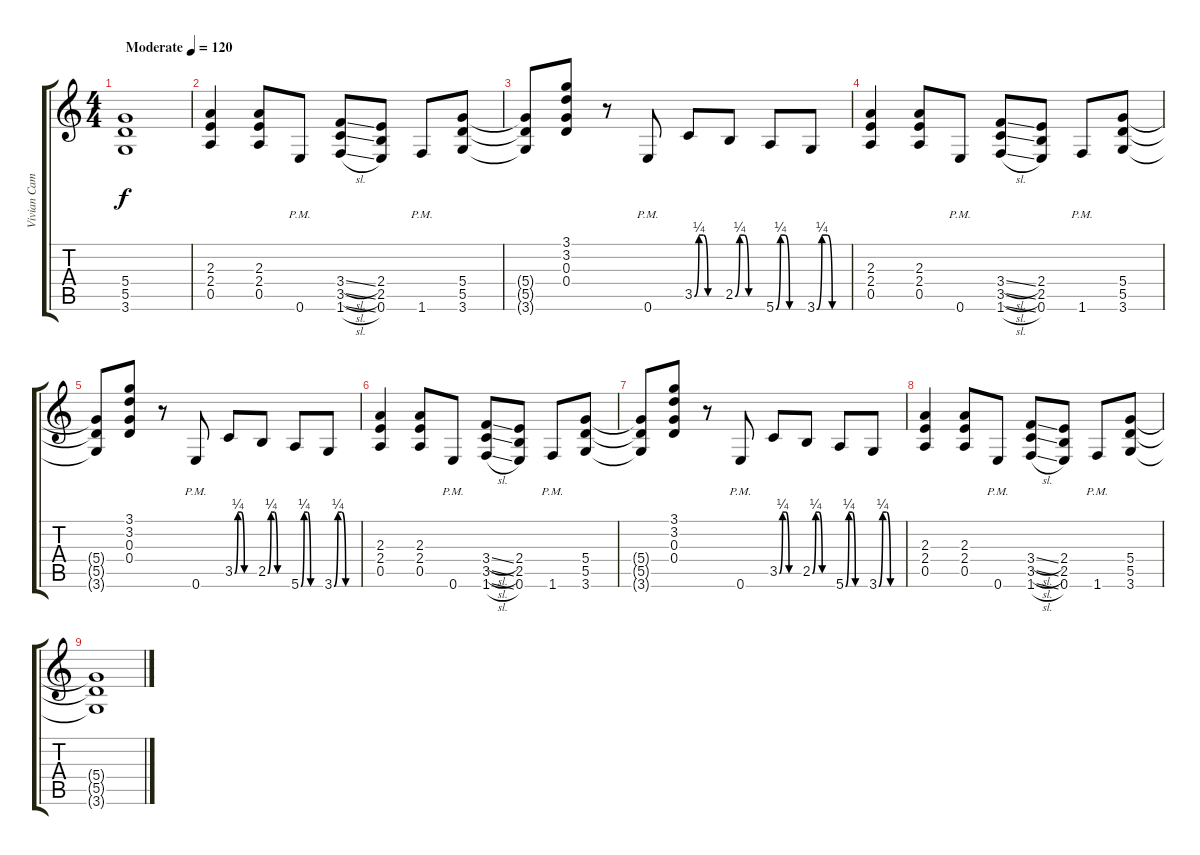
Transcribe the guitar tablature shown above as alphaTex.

\track ("Vivian Campbell I" "Vivian Cam") {instrument distortionguitar}
\staff {score tabs}
\tuning (E4 B3 G3 D3 A2 E2) {hide}
\ts (4 4)
\tempo (120 "Moderate")
\clef g2
\ks c
(5.4 5.5 3.6).1{dy f instrument distortionguitar} |
(2.3 2.4 0.5).4 (2.3 2.4 0.5).8 0.6{pm}.8 (3.4{sl} 3.5{sl} 1.6{sl}).8 (2.4 2.5 0.6).8 1.6{pm}.8 (5.4 5.5 3.6).8 |
(5.4{t} 5.5{t} 3.6{t}).8 (3.1 3.2 0.3 0.4).8 r.8 0.6{pm}.8 3.5{be (custom 0 0 10 1 20 1 30 0 60 0)}.8 2.5{be (custom 0 0 10 1 20 1 30 0 60 0)}.8 5.6{be (custom 0 0 10 1 20 1 30 0 60 0)}.8 3.6{be (custom 0 0 10 1 20 1 30 0 60 0)}.8 |
(2.3 2.4 0.5).4 (2.3 2.4 0.5).8 0.6{pm}.8 (3.4{sl} 3.5{sl} 1.6{sl}).8 (2.4 2.5 0.6).8 1.6{pm}.8 (5.4 5.5 3.6).8 |
(5.4{t} 5.5{t} 3.6{t}).8 (3.1 3.2 0.3 0.4).8 r.8 0.6{pm}.8 3.5{be (custom 0 0 10 1 20 1 30 0 60 0)}.8 2.5{be (custom 0 0 10 1 20 1 30 0 60 0)}.8 5.6{be (custom 0 0 10 1 20 1 30 0 60 0)}.8 3.6{be (custom 0 0 10 1 20 1 30 0 60 0)}.8 |
(2.3 2.4 0.5).4 (2.3 2.4 0.5).8 0.6{pm}.8 (3.4{sl} 3.5{sl} 1.6{sl}).8 (2.4 2.5 0.6).8 1.6{pm}.8 (5.4 5.5 3.6).8 |
(5.4{t} 5.5{t} 3.6{t}).8 (3.1 3.2 0.3 0.4).8 r.8 0.6{pm}.8 3.5{be (custom 0 0 10 1 20 1 30 0 60 0)}.8 2.5{be (custom 0 0 10 1 20 1 30 0 60 0)}.8 5.6{be (custom 0 0 10 1 20 1 30 0 60 0)}.8 3.6{be (custom 0 0 10 1 20 1 30 0 60 0)}.8 |
(2.3 2.4 0.5).4 (2.3 2.4 0.5).8 0.6{pm}.8 (3.4{sl} 3.5{sl} 1.6{sl}).8 (2.4 2.5 0.6).8 1.6{pm}.8 (5.4 5.5 3.6).8 |
(5.4{t} 5.5{t} 3.6{t}).1
